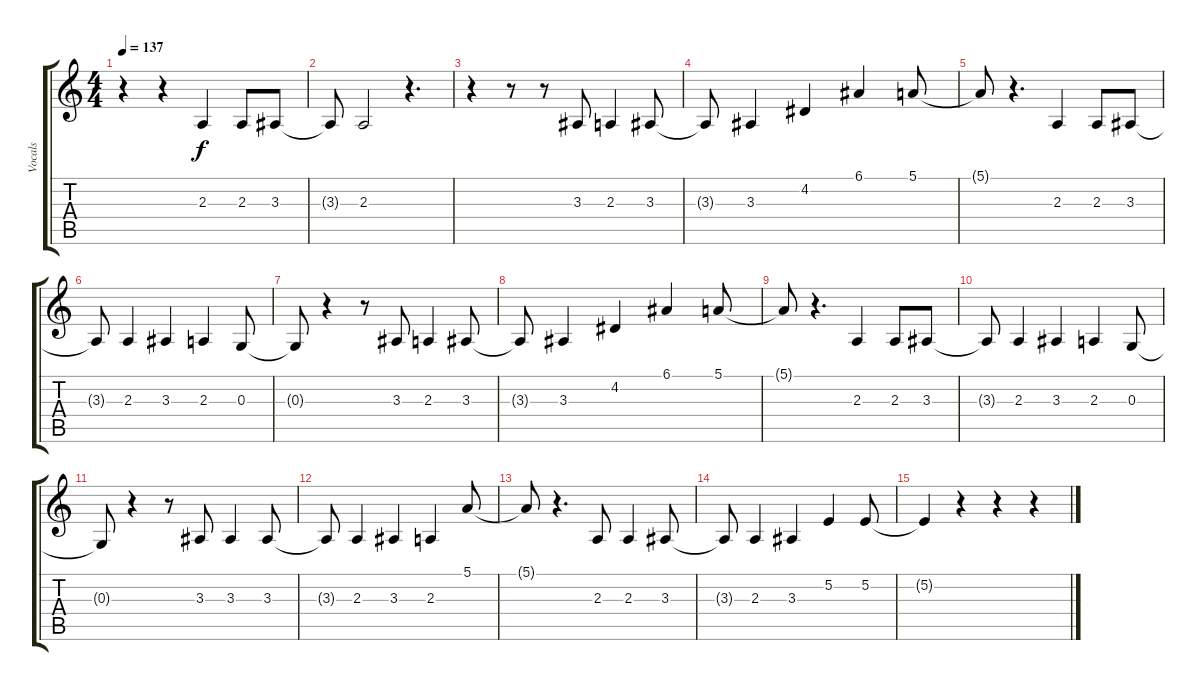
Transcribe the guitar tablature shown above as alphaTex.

\track ("Vocals" "Vocals") {instrument clarinet}
\staff {score tabs}
\tuning (E4 B3 G3 D3 A2 E2) {hide}
\ts (4 4)
\tempo 137
\clef g2
\ks c
r.4{dy f} r.4 2.3.4 2.3.8 3.3.8 |
3.3{t}.8 2.3.2 r.4{d} |
r.4 r.8 r.8 3.3.8 2.3.4 3.3.8 |
3.3{t}.8 3.3.4 4.2.4 6.1.4 5.1.8 |
5.1{t}.8 r.4{d} 2.3.4 2.3.8 3.3.8 |
3.3{t}.8 2.3.4 3.3.4 2.3.4 0.3.8 |
0.3{t}.8 r.4 r.8 3.3.8 2.3.4 3.3.8 |
3.3{t}.8 3.3.4 4.2.4 6.1.4 5.1.8 |
5.1{t}.8 r.4{d} 2.3.4 2.3.8 3.3.8 |
3.3{t}.8 2.3.4 3.3.4 2.3.4 0.3.8 |
0.3{t}.8 r.4 r.8 3.3.8 3.3.4 3.3.8 |
3.3{t}.8 2.3.4 3.3.4 2.3.4 5.1.8 |
5.1{t}.8 r.4{d} 2.3.8 2.3.4 3.3.8 |
3.3{t}.8 2.3.4 3.3.4 5.2.4 5.2.8 |
5.2{t}.4 r.4 r.4 r.4
